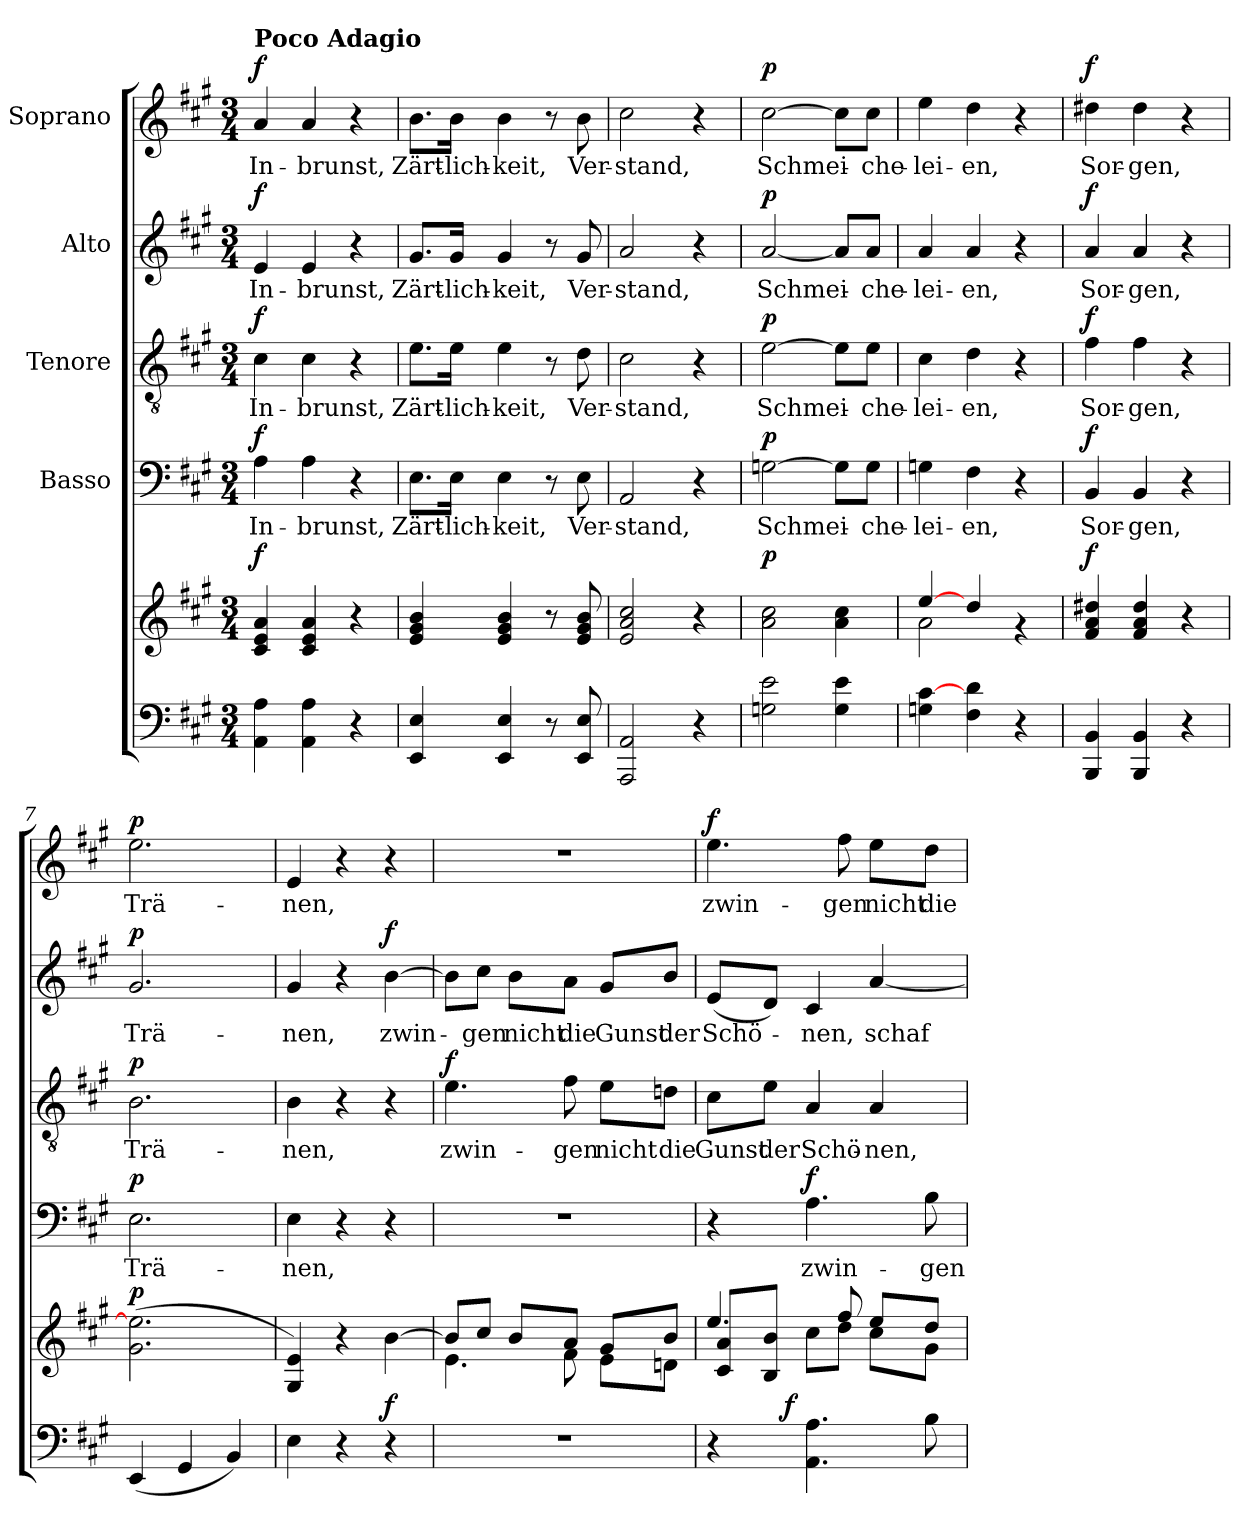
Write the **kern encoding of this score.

**kern	**dynam	**kern	**dynam	**kern	**text	**dynam	**kern	**text	**dynam	**kern	**text	**dynam	**kern	**text	**dynam
*part6	*part6	*part5	*part5	*part4	*part4	*part4	*part3	*part3	*part3	*part2	*part2	*part2	*part1	*part1	*part1
*staff6	*staff6	*staff5	*staff5	*staff4	*staff4	*staff4	*staff3	*staff3	*staff3	*staff2	*staff2	*staff2	*staff1	*staff1	*staff1
*	*	*	*	*I"Basso	*	*	*I"Tenore	*	*	*I"Alto	*	*	*I"Soprano	*	*
*clefF4	*	*clefG2	*	*clefF4	*	*	*clefGv2	*	*	*clefG2	*	*	*clefG2	*	*
*k[f#c#g#]	*	*k[f#c#g#]	*	*k[f#c#g#]	*	*	*k[f#c#g#]	*	*	*k[f#c#g#]	*	*	*k[f#c#g#]	*	*
*A:	*	*A:	*	*A:	*	*	*A:	*	*	*A:	*	*	*A:	*	*
*M3/4	*	*M3/4	*	*M3/4	*	*	*M3/4	*	*	*M3/4	*	*	*M3/4	*	*
*MM60	*	*MM60	*	*MM60	*	*	*MM60	*	*	*MM60	*	*	*MM60	*	*
=1	=1	=1	=1	=1	=1	=1	=1	=1	=1	=1	=1	=1	=1	=1	=1
!	!	!	!	!	!	!	!	!	!	!	!	!	!LO:TX:a:B:t=Poco Adagio	!	!
!	!	!	!LO:DY:a	!	!LO:LY:b	!LO:DY:a	!	!LO:LY:b	!LO:DY:a	!	!LO:LY:b	!LO:DY:a	!	!LO:LY:b	!LO:DY:a
4AA\ 4A\	.	4c#/ 4e/ 4a/	f	4A\	In-	f	4c#\	In-	f	4e/	In-	f	4a/	In-	f
!	!	!	!	!	!LO:LY:b	!	!	!LO:LY:b	!	!	!LO:LY:b	!	!	!LO:LY:b	!
4AA\ 4A\	.	4c#/ 4e/ 4a/	.	4A\	-brunst,	.	4c#\	-brunst,	.	4e/	-brunst,	.	4a/	-brunst,	.
4r	.	4r	.	4r	.	.	4r	.	.	4r	.	.	4r	.	.
=2	=2	=2	=2	=2	=2	=2	=2	=2	=2	=2	=2	=2	=2	=2	=2
!	!	!	!	!	!LO:LY:b	!	!	!LO:LY:b	!	!	!LO:LY:b	!	!	!LO:LY:b	!
4EE/ 4E/	.	4e/ 4g#/ 4b/	.	8.E\L	Zärt-	.	8.e\L	Zärt-	.	8.g#/L	Zärt-	.	8.b\L	Zärt-	.
!	!	!	!	!	!LO:LY:b	!	!	!LO:LY:b	!	!	!LO:LY:b	!	!	!LO:LY:b	!
.	.	.	.	16E\Jk	-lich-	.	16e\Jk	-lich-	.	16g#/Jk	-lich-	.	16b\Jk	-lich-	.
!	!	!	!	!	!LO:LY:b	!	!	!LO:LY:b	!	!	!LO:LY:b	!	!	!LO:LY:b	!
4EE/ 4E/	.	4e/ 4g#/ 4b/	.	4E\	-keit,	.	4e\	-keit,	.	4g#/	-keit,	.	4b\	-keit,	.
8r	.	8r	.	8r	.	.	8r	.	.	8r	.	.	8r	.	.
!	!	!	!	!	!LO:LY:b	!	!	!LO:LY:b	!	!	!LO:LY:b	!	!	!LO:LY:b	!
8EE/ 8E/	.	8e/ 8g#/ 8b/	.	8E\	Ver-	.	8d\	Ver-	.	8g#/	Ver-	.	8b\	Ver-	.
=3	=3	=3	=3	=3	=3	=3	=3	=3	=3	=3	=3	=3	=3	=3	=3
!	!	!	!	!	!LO:LY:b	!	!	!LO:LY:b	!	!	!LO:LY:b	!	!	!LO:LY:b	!
2AAA/ 2AA/	.	2e/ 2a/ 2cc#/	.	2AA/	-stand,	.	2c#\	-stand,	.	2a/	-stand,	.	2cc#\	-stand,	.
4r	.	4r	.	4r	.	.	4r	.	.	4r	.	.	4r	.	.
=4	=4	=4	=4	=4	=4	=4	=4	=4	=4	=4	=4	=4	=4	=4	=4
!	!	!	!LO:DY:a	!	!LO:LY:b	!LO:DY:a	!	!LO:LY:b	!LO:DY:a	!	!LO:LY:b	!LO:DY:a	!	!LO:LY:b	!LO:DY:a
2Gn\ 2e\	.	2a\ 2cc#\	p	[2Gn\	Schmei-	p	[2e\	Schmei-	p	[2a/	Schmei-	p	[2cc#\	Schmei-	p
4G\ 4e\	.	4a\ 4cc#\	.	8G\L]	.	.	8e\L]	.	.	8a/L]	.	.	8cc#\L]	.	.
!	!	!	!	!	!LO:LY:b	!	!	!LO:LY:b	!	!	!LO:LY:b	!	!	!LO:LY:b	!
.	.	.	.	8G\J	-che-	.	8e\J	-che-	.	8a/J	-che-	.	8cc#\J	-che-	.
=5	=5	=5	=5	=5	=5	=5	=5	=5	=5	=5	=5	=5	=5	=5	=5
*	*	*^	*	*	*	*	*	*	*	*	*	*	*	*	*
!	!	!	!	!	!	!LO:LY:b	!	!	!LO:LY:b	!	!	!LO:LY:b	!	!	!LO:LY:b	!
4Gn\ [4c#\	.	[4ee/	2a\	.	4Gn\	-lei-	.	4c#\	-lei-	.	4a/	-lei-	.	4ee\	-lei-	.
!	!	!	!	!	!	!LO:LY:b	!	!	!LO:LY:b	!	!	!LO:LY:b	!	!	!LO:LY:b	!
4F#\ 4d\	.	4dd/	.	.	4F#\	-en,	.	4d\	-en,	.	4a/	-en,	.	4dd\	-en,	.
4r	.	4rg	4ryy	.	4r	.	.	4r	.	.	4r	.	.	4r	.	.
=6	=6	=6	=6	=6	=6	=6	=6	=6	=6	=6	=6	=6	=6	=6	=6	=6
!	!	!	!	!LO:DY:a	!	!LO:LY:b	!LO:DY:a	!	!LO:LY:b	!LO:DY:a	!	!LO:LY:b	!LO:DY:a	!	!LO:LY:b	!LO:DY:a
*	*	*v	*v	*	*	*	*	*	*	*	*	*	*	*	*	*
4BBB/ 4BB/	.	4f#/ 4a/ 4dd#X/	f	4BB/	Sor-	f	4f#\	Sor-	f	4a/	Sor-	f	4dd#X\	Sor-	f
!	!	!	!	!	!LO:LY:b	!	!	!LO:LY:b	!	!	!LO:LY:b	!	!	!LO:LY:b	!
4BBB/ 4BB/	.	4f#/ 4a/ 4dd#/	.	4BB/	-gen,	.	4f#\	-gen,	.	4a/	-gen,	.	4dd#\	-gen,	.
4r	.	4r	.	4r	.	.	4r	.	.	4r	.	.	4r	.	.
=7	=7	=7	=7	=7	=7	=7	=7	=7	=7	=7	=7	=7	=7	=7	=7
!	!	!	!LO:DY:a	!	!LO:LY:b	!LO:DY:a	!	!LO:LY:b	!LO:DY:a	!	!LO:LY:b	!LO:DY:a	!	!LO:LY:b	!LO:DY:a
(<4EE/	.	(>2.g#\ 2.ee\]	p	2.E\	Trä-	p	2.B\	Trä-	p	2.g#/	Trä-	p	2.ee\	Trä-	p
4GG#/	.	.	.	.	.	.	.	.	.	.	.	.	.	.	.
4BB/)	.	.	.	.	.	.	.	.	.	.	.	.	.	.	.
!!LO:LB:g=z
=8	=8	=8	=8	=8	=8	=8	=8	=8	=8	=8	=8	=8	=8	=8	=8
!	!	!	!	!	!LO:LY:b	!	!	!LO:LY:b	!	!	!LO:LY:b	!	!	!LO:LY:b	!
4E\	.	4G#/ 4e/)	.	4E\	-nen,	.	4B\	-nen,	.	4g#/	-nen,	.	4e/	-nen,	.
4r	.	4r	.	4r	.	.	4r	.	.	4r	.	.	4r	.	.
!	!LO:DY:a	!	!	!	!	!	!	!	!	!	!LO:LY:b	!LO:DY:a	!	!	!
4r	f	[4b\	.	4r	.	.	4r	.	.	[4b\	zwin-	f	4r	.	.
=9	=9	=9	=9	=9	=9	=9	=9	=9	=9	=9	=9	=9	=9	=9	=9
*	*	*^	*	*	*	*	*	*	*	*	*	*	*	*	*
!	!	!	!	!	!	!	!	!	!LO:LY:b	!LO:DY:a	!	!	!	!	!	!
2.r	.	8b/L]	4.e\	.	2.r	.	.	4.e\	zwin-	f	8b\L]	.	.	2.r	.	.
!	!	!	!	!	!	!	!	!	!	!	!	!LO:LY:b	!	!	!	!
.	.	8cc#/J	.	.	.	.	.	.	.	.	8cc#\J	-gen	.	.	.	.
!	!	!	!	!	!	!	!	!	!	!	!	!LO:LY:b	!	!	!	!
.	.	8b/L	.	.	.	.	.	.	.	.	8b\L	nicht	.	.	.	.
!	!	!	!	!	!	!	!	!	!LO:LY:b	!	!	!LO:LY:b	!	!	!	!
.	.	8a/J	8f#\	.	.	.	.	8f#\	-gen	.	8a\J	die	.	.	.	.
!	!	!	!	!	!	!	!	!	!LO:LY:b	!	!	!LO:LY:b	!	!	!	!
.	.	8g#/L	8e\L	.	.	.	.	8e\L	nicht	.	8g#/L	Gunst	.	.	.	.
!	!	!	!	!	!	!	!	!	!LO:LY:b	!	!	!LO:LY:b	!	!	!	!
.	.	8b/J	8dn\J	.	.	.	.	8dn\J	die	.	8b/J	der	.	.	.	.
=10	=10	=10	=10	=10	=10	=10	=10	=10	=10	=10	=10	=10	=10	=10	=10	=10
!	!	!	!	!	!	!	!	!	!LO:LY:b	!	!	!LO:LY:b	!	!	!LO:LY:b	!LO:DY:a
*^	*	*	*	*	*	*	*	*	*	*	*	*	*	*	*	*
4r	8.ryy	.	4.ee/	8c#/ 8a/L	.	4r	.	.	8c#\L	Gunst	.	(<8e/L	Schö-	.	4.ee\	zwin-	f
!	!	!	!	!	!	!	!	!	!	!LO:LY:b	!	!	!	!	!	!	!
.	.	.	.	8B/ 8b/J	.	.	.	.	8e\J	der	.	8d/J)	.	.	.	.	.
!	!	!LO:DY:a	!	!	!	!	!	!	!	!	!	!	!	!	!	!	!
.	2ryy	f	.	.	.	.	.	.	.	.	.	.	.	.	.	.	.
!	!	!	!	!	!	!	!LO:LY:b	!LO:DY:a	!	!LO:LY:b	!	!	!LO:LY:b	!	!	!	!
4.AA\ 4.A\	.	.	.	8cc#\L	.	4.A\	zwin-	f	4A/	Schö-	.	4c#/	-nen,	.	.	.	.
!	!	!	!	!	!	!	!	!	!	!	!	!	!	!	!	!LO:LY:b	!
.	.	.	8ff#/	8dd\J	.	.	.	.	.	.	.	.	.	.	8ff#\	-gen	.
!	!	!	!	!	!	!	!	!	!	!LO:LY:b	!	!	!LO:LY:b	!	!	!LO:LY:b	!
.	.	.	8ee/L	8cc#\L	.	.	.	.	4A/	-nen,	.	[4a/	schaf-	.	8ee\L	nicht	.
!	!	!	!	!	!	!	!LO:LY:b	!	!	!	!	!	!	!	!	!LO:LY:b	!
8B\	.	.	8dd/J	8g#\J	.	8B\	-gen	.	.	.	.	.	.	.	8dd\J	die	.
.	16ryy	.	.	.	.	.	.	.	.	.	.	.	.	.	.	.	.
*v	*v	*	*	*	*	*	*	*	*	*	*	*	*	*	*	*	*
*	*	*v	*v	*	*	*	*	*	*	*	*	*	*	*	*	*
=	=	=	=	=	=	=	=	=	=	=	=	=	=	=	=
*-	*-	*-	*-	*-	*-	*-	*-	*-	*-	*-	*-	*-	*-	*-	*-
